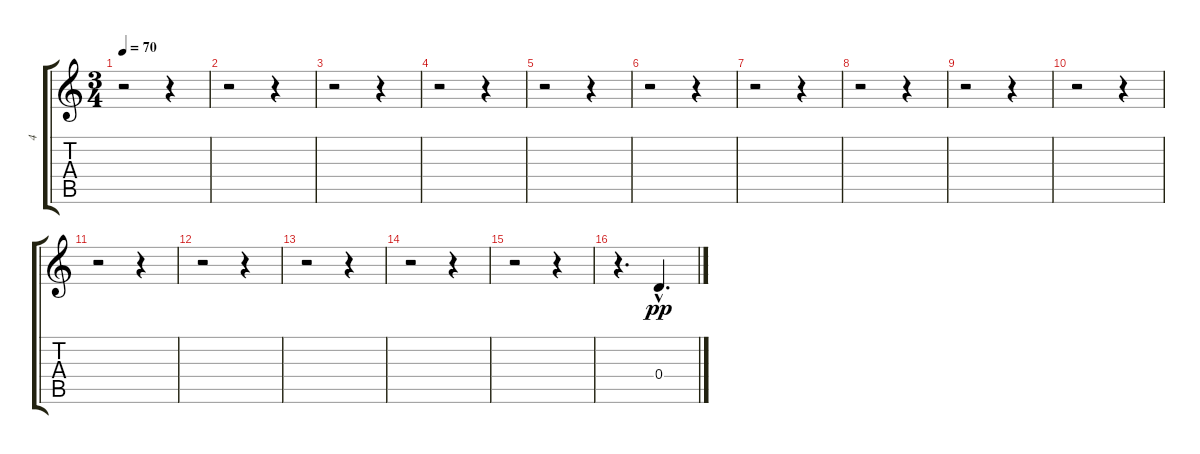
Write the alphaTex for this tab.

\track ("4" "4") {instrument electricguitarclean}
\staff {score tabs}
\tuning (E4 B3 G3 D3 A2 E2) {hide}
\ts (3 4)
\tempo 70
\clef g2
\ks c
r.2{dy pp instrument electricguitarclean} r.4 |
r.2 r.4 |
r.2 r.4 |
r.2 r.4 |
r.2 r.4 |
r.2 r.4 |
r.2 r.4 |
r.2 r.4 |
r.2 r.4 |
r.2 r.4 |
r.2 r.4 |
r.2 r.4 |
r.2 r.4 |
r.2 r.4 |
r.2 r.4 |
r.4{d} 0.4{hac}.4{d balance 12 instrument reversecymbal}
